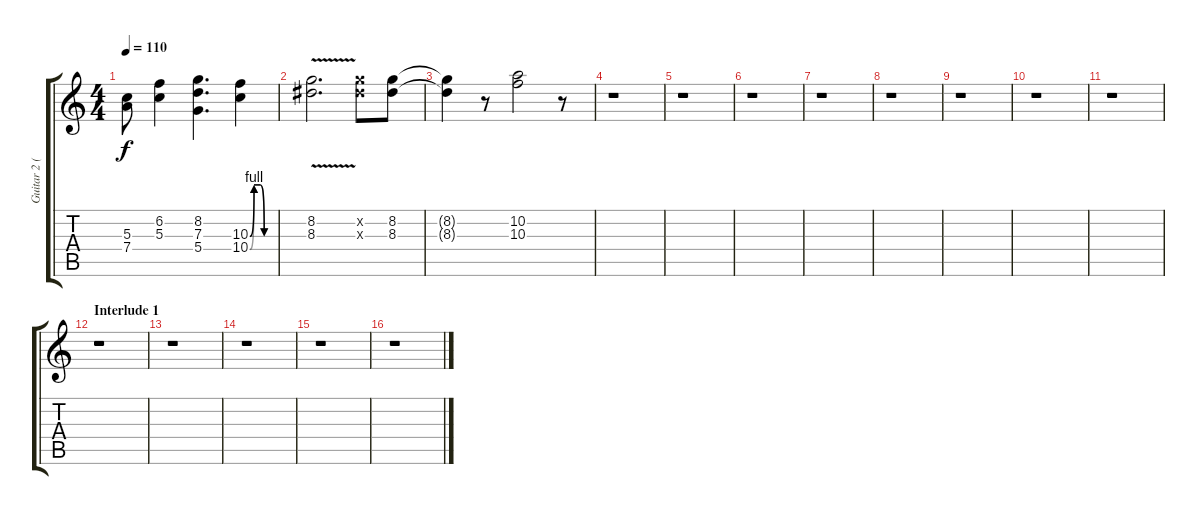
\track ("Guitar 2 (overdrive)" "Guitar 2 (") {instrument overdrivenguitar}
\staff {score tabs}
\tuning (E4 B3 G3 D3 A2 E2) {hide}
\ts (4 4)
\tempo 110
\clef g2
\ks c
(5.3{t} 7.4{t}).8{dy f} (6.2 5.3).4 (8.2 7.3 5.4).4{d} (10.3{be (custom 0 0 10 4 25 4 35 0 60 0)} 10.4{be (custom 0 0 10 4 25 4 35 0 60 0)}).4 |
(8.2{v} 8.3{v}).2{d} (8.2{x} 8.3{x}).8 (8.2 8.3).8 |
(8.2{t} 8.3{t}).4 r.8 (10.2 10.3).2 r.8 |
r.1 |
r.1 |
r.1 |
r.1 |
r.1 |
r.1 |
r.1 |
r.1 |
\section ("" "Interlude 1")
r.1 |
r.1 |
r.1 |
r.1 |
r.1
